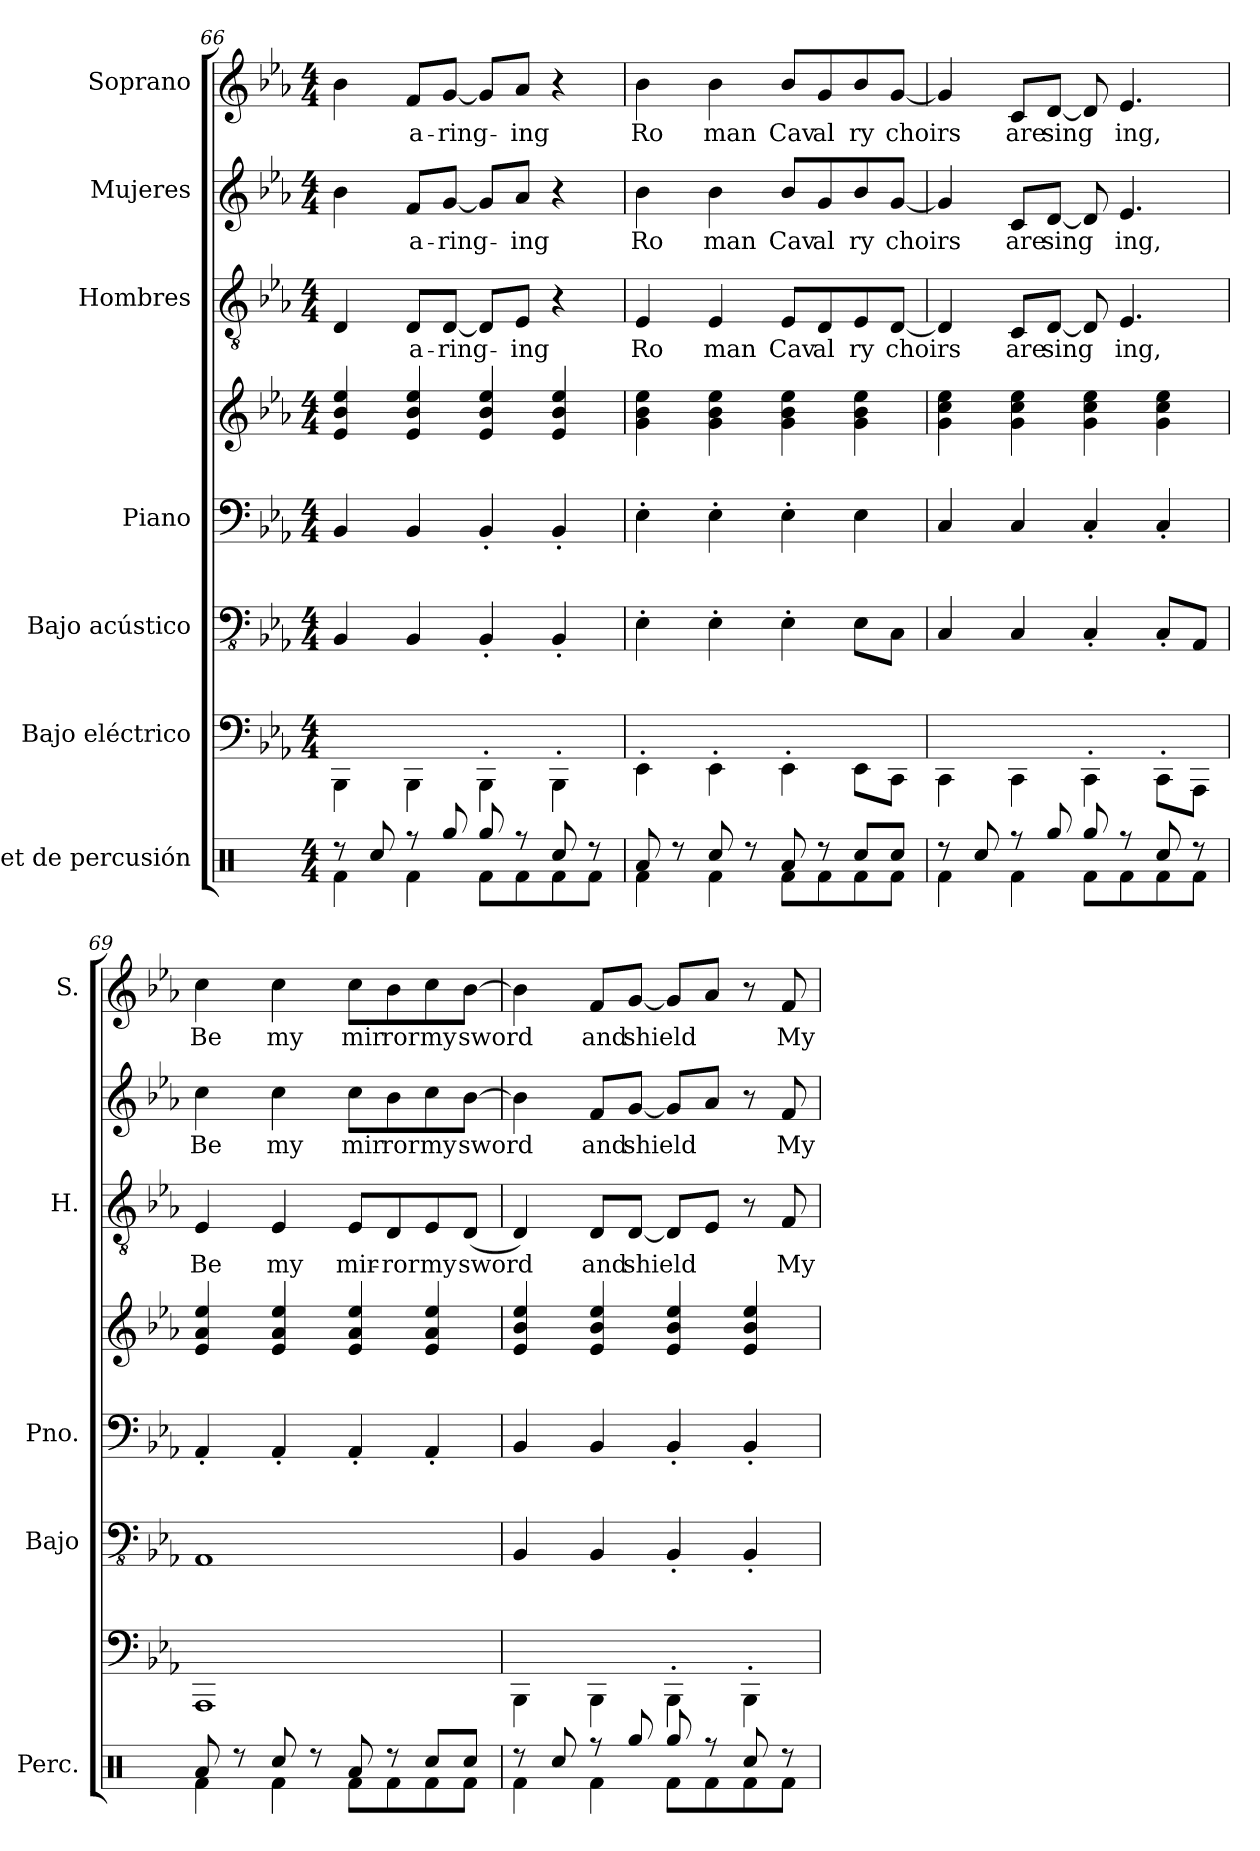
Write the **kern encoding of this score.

**kern	**kern	**kern	**kern	**kern	**kern	**text	**kern	**text	**kern	**text
*part7	*part6	*part5	*part4	*part4	*part3	*part3	*part2	*part2	*part1	*part1
*staff8	*staff7	*staff6	*staff5	*staff4	*staff3	*staff3	*staff2	*staff2	*staff1	*staff1
*I"Set de percusión	*I"Bajo eléctrico	*I"Bajo acústico	*I"Piano	*	*I"Hombres	*	*I"Mujeres	*	*I"Soprano	*
*I'Perc.	*	*I'Bajo	*I'Pno.	*	*I'H.	*	*	*	*I'S.	*
*clefX	*	*clefFv4	*clefF4	*clefG2	*clefGv2	*	*clefG2	*	*clefG2	*
*	*ITrd7c12	*	*	*	*	*	*	*	*	*
*k[]	*k[b-e-a-]	*k[b-e-a-]	*k[b-e-a-]	*k[b-e-a-]	*k[b-e-a-]	*	*k[b-e-a-]	*	*k[b-e-a-]	*
*M4/4	*M4/4	*M4/4	*M4/4	*M4/4	*M4/4	*	*M4/4	*	*M4/4	*
=66	=66	=66	=66	=66	=66	=66	=66	=66	=66	=66
*^	*	*	*	*	*	*	*	*	*	*
8r	4Rf\	4BBBB-\	4BBB-/	4BB-/	4e-/ 4b-/ 4ee-/	4D/	.	4b-\	.	4b-\	.
8Rcc/	.	.	.	.	.	.	.	.	.	.	.
!	!	!	!	!	!	!	!LO:LY:b	!	!LO:LY:b	!	!LO:LY:b
8r	4Rf\	4BBBB-\	4BBB-/	4BB-/	4e-/ 4b-/ 4ee-/	8D/L	a-	8f/L	a-	8f/L	a-
!	!	!	!	!	!	!	!LO:LY:b	!	!LO:LY:b	!	!LO:LY:b
8Rgg/	.	.	.	.	.	[8D/J	-ring-	[8g/J	-ring-	[8g/J	-ring-
8Rgg/	8Rf\L	4BBBB-'\	4BBB-'/	4BB-'/	4e-/ 4b-/ 4ee-/	8D/L]	.	8g/L]	.	8g/L]	.
!	!	!	!	!	!	!	!LO:LY:b	!	!LO:LY:b	!	!LO:LY:b
8r	8Rf\	.	.	.	.	8E-/J	-ing	8a-/J	-ing	8a-/J	-ing
8Rcc/	8Rf\	4BBBB-'\	4BBB-'/	4BB-'/	4e-/ 4b-/ 4ee-/	4r	.	4r	.	4r	.
8r	8Rf\J	.	.	.	.	.	.	.	.	.	.
=67	=67	=67	=67	=67	=67	=67	=67	=67	=67	=67	=67
!	!	!	!	!	!	!	!LO:LY:b	!	!LO:LY:b	!	!LO:LY:b
8Ra/	4Rf\	4EEE-'\	4EE-'\	4E-'\	4g\ 4b-\ 4ee-\	4E-/	Ro	4b-\	Ro	4b-\	Ro
8r	.	.	.	.	.	.	.	.	.	.	.
!	!	!	!	!	!	!	!LO:LY:b	!	!LO:LY:b	!	!LO:LY:b
8Rcc/	4Rf\	4EEE-'\	4EE-'\	4E-'\	4g\ 4b-\ 4ee-\	4E-/	man	4b-\	man	4b-\	man
8r	.	.	.	.	.	.	.	.	.	.	.
!	!	!	!	!	!	!	!LO:LY:b	!	!LO:LY:b	!	!LO:LY:b
8Ra/	8Rf\L	4EEE-'\	4EE-'\	4E-'\	4g\ 4b-\ 4ee-\	8E-/L	Cav	8b-/L	Cav	8b-/L	Cav
!	!	!	!	!	!	!	!LO:LY:b	!	!LO:LY:b	!	!LO:LY:b
8r	8Rf\	.	.	.	.	8D/	al	8g/	al	8g/	al
!	!	!	!	!	!	!	!LO:LY:b	!	!LO:LY:b	!	!LO:LY:b
8Rcc/L	8Rf\	8EEE-\L	8EE-\L	4E-\	4g\ 4b-\ 4ee-\	8E-/	ry	8b-/	ry	8b-/	ry
!	!	!	!	!	!	!	!LO:LY:b	!	!LO:LY:b	!	!LO:LY:b
8Rcc/J	8Rf\J	8CCC\J	8CC\J	.	.	[8D/J	choirs	[8g/J	choirs	[8g/J	choirs
!!LO:PB:g=z
=68	=68	=68	=68	=68	=68	=68	=68	=68	=68	=68	=68
8r	4Rf\	4CCC\	4CC/	4C/	4g\ 4cc\ 4ee-\	4D/]	.	4g/]	.	4g/]	.
8Rcc/	.	.	.	.	.	.	.	.	.	.	.
!	!	!	!	!	!	!	!LO:LY:b	!	!LO:LY:b	!	!LO:LY:b
8r	4Rf\	4CCC\	4CC/	4C/	4g\ 4cc\ 4ee-\	8C/L	are	8c/L	are	8c/L	are
!	!	!	!	!	!	!	!LO:LY:b	!	!LO:LY:b	!	!LO:LY:b
8Rgg/	.	.	.	.	.	[8D/J	sing	[8d/J	sing	[8d/J	sing
8Rgg/	8Rf\L	4CCC'\	4CC'/	4C'/	4g\ 4cc\ 4ee-\	8D/]	.	8d/]	.	8d/]	.
!	!	!	!	!	!	!	!LO:LY:b	!	!LO:LY:b	!	!LO:LY:b
8r	8Rf\	.	.	.	.	4.E-/	ing,	4.e-/	ing,	4.e-/	ing,
8Rcc/	8Rf\	8CCC'\L	8CC'/L	4C'/	4g\ 4cc\ 4ee-\	.	.	.	.	.	.
8r	8Rf\J	8AAAA-\J	8AAA-/J	.	.	.	.	.	.	.	.
=69	=69	=69	=69	=69	=69	=69	=69	=69	=69	=69	=69
!	!	!	!	!	!	!	!LO:LY:b	!	!LO:LY:b	!	!LO:LY:b
8Ra/	4Rf\	1AAAA-	1AAA-	4AA-'/	4e-/ 4a-/ 4ee-/	4E-/	Be	4cc\	Be	4cc\	Be
8r	.	.	.	.	.	.	.	.	.	.	.
!	!	!	!	!	!	!	!LO:LY:b	!	!LO:LY:b	!	!LO:LY:b
8Rcc/	4Rf\	.	.	4AA-'/	4e-/ 4a-/ 4ee-/	4E-/	my	4cc\	my	4cc\	my
8r	.	.	.	.	.	.	.	.	.	.	.
!	!	!	!	!	!	!	!LO:LY:b	!	!LO:LY:b	!	!LO:LY:b
8Ra/	8Rf\L	.	.	4AA-'/	4e-/ 4a-/ 4ee-/	8E-/L	mir-	8cc\L	mir	8cc\L	mir
!	!	!	!	!	!	!	!LO:LY:b	!	!LO:LY:b	!	!LO:LY:b
8r	8Rf\	.	.	.	.	8D/	-ror	8b-\	ror	8b-\	ror
!	!	!	!	!	!	!	!LO:LY:b	!	!LO:LY:b	!	!LO:LY:b
8Rcc/L	8Rf\	.	.	4AA-'/	4e-/ 4a-/ 4ee-/	8E-/	my	8cc\	my	8cc\	my
!	!	!	!	!	!	!	!LO:LY:b	!	!LO:LY:b	!	!LO:LY:b
8Rcc/J	8Rf\J	.	.	.	.	(8D/J	sword	[8b-\J	sword	[8b-\J	sword
=70	=70	=70	=70	=70	=70	=70	=70	=70	=70	=70	=70
8r	4Rf\	4BBBB-\	4BBB-/	4BB-/	4e-/ 4b-/ 4ee-/	4D/)	.	4b-\]	.	4b-\]	.
8Rcc/	.	.	.	.	.	.	.	.	.	.	.
!	!	!	!	!	!	!	!LO:LY:b	!	!LO:LY:b	!	!LO:LY:b
8r	4Rf\	4BBBB-\	4BBB-/	4BB-/	4e-/ 4b-/ 4ee-/	8D/L	and	8f/L	and	8f/L	and
!	!	!	!	!	!	!	!LO:LY:b	!	!LO:LY:b	!	!LO:LY:b
8Rgg/	.	.	.	.	.	[8D/J	shield	[8g/J	shield	[8g/J	shield
8Rgg/	8Rf\L	4BBBB-'\	4BBB-'/	4BB-'/	4e-/ 4b-/ 4ee-/	8D/L]	.	8g/L]	.	8g/L]	.
8r	8Rf\	.	.	.	.	8E-/J	.	8a-/J	.	8a-/J	.
8Rcc/	8Rf\	4BBBB-'\	4BBB-'/	4BB-'/	4e-/ 4b-/ 4ee-/	8r	.	8r	.	8r	.
!	!	!	!	!	!	!	!LO:LY:b	!	!LO:LY:b	!	!LO:LY:b
8r	8Rf\J	.	.	.	.	8F/	My	8f/	My	8f/	My
*v	*v	*	*	*	*	*	*	*	*	*	*
=	=	=	=	=	=	=	=	=	=	=
*-	*-	*-	*-	*-	*-	*-	*-	*-	*-	*-
